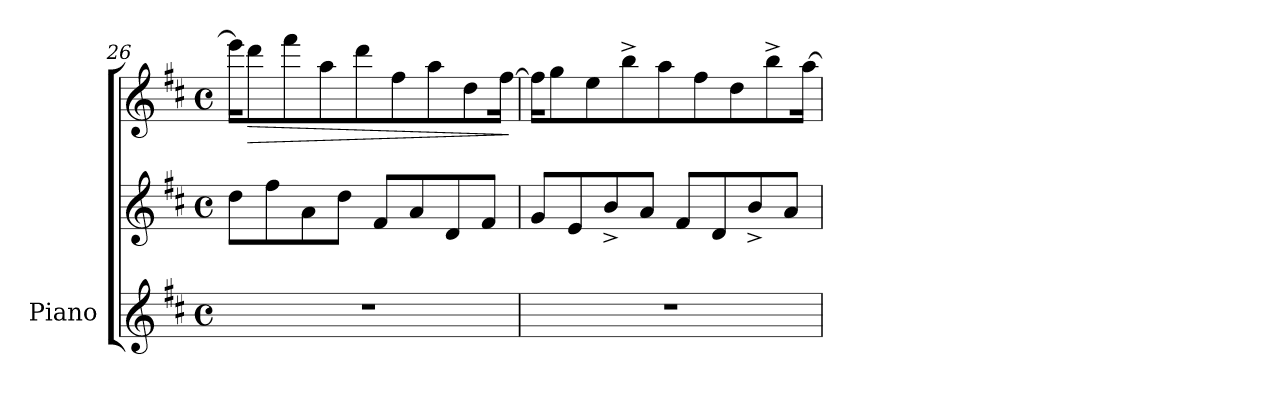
**kern	**kern	**kern	**dynam
*part1	*part1	*part1	*part1
*staff3	*staff2	*staff1	*staff1/2/3
*I"Piano	*	*	*
*I'Pno	*	*	*
*clefG2	*clefG2	*clefG2	*
*k[f#c#]	*k[f#c#]	*k[f#c#]	*
*M4/4	*M4/4	*M4/4	*
*met(c)	*met(c)	*met(c)	*
=26	=26	=26	=26
1r	8dd\L	16eee\KL]	.
!	!	!	!LO:HP:b
.	.	8ddd\	>
.	8ff#\	.	.
.	.	8fff#\	.
.	8a\	.	.
.	.	8aa\	.
.	8dd\J	.	.
.	.	8ddd\	.
.	8f#/L	.	.
.	.	8ff#\	.
.	8a/	.	.
.	.	8aa\	.
.	8d/	.	.
.	.	8dd\	.
.	8f#/J	.	.
.	.	[16ff#\Jk	.
.	.	.	]
!!LO:LB:g=z
=27	=27	=27	=27
1r	8g/L	16ff#\KL]	.
.	.	8gg\	.
.	8e/	.	.
.	.	8ee\	.
.	8b^>/	.	.
.	.	8bb^>\	.
.	8a/J	.	.
.	.	8aa\	.
.	8f#/L	.	.
.	.	8ff#\	.
.	8d/	.	.
.	.	8dd\	.
.	8b^>/	.	.
.	.	8bb^\	.
.	8a/J	.	.
.	.	[16aa\Jk	.
=	=	=	=
*-	*-	*-	*-
